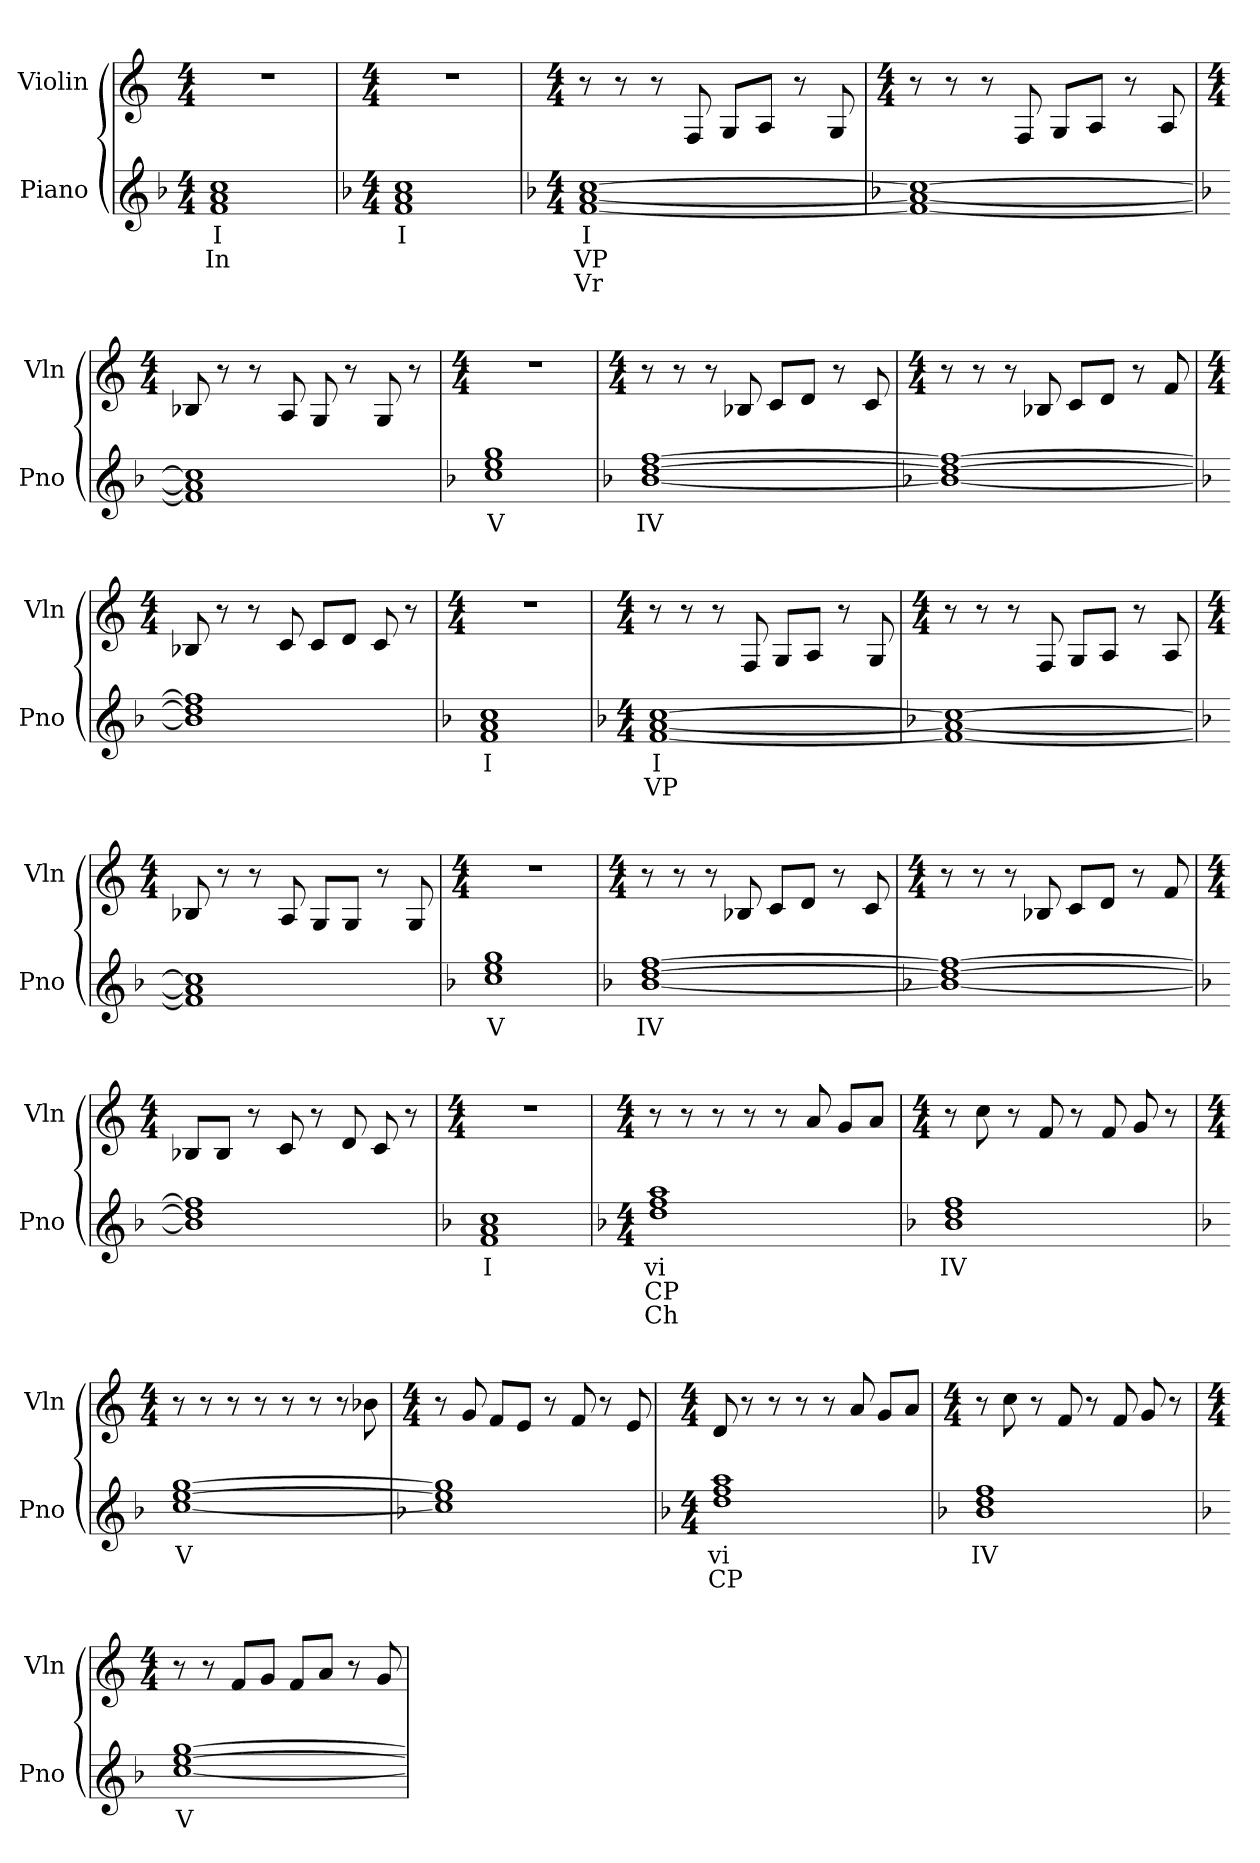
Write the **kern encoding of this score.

**kern	**text	**text	**text	**kern
*part2	*part2	*part2	*part2	*part1
*staff2	*staff2	*staff2	*staff2	*staff1
*I"Piano	*	*	*	*I"Violin
*I'Pno	*	*	*	*I'Vln
*k[b-]	*	*	*	*
*F:	*	*	*	*
*M4/4	*	*	*	*M4/4
=	=	=	=	=
1f 1a 1cc	I	In	.	1r
=	=	=	=	=
*k[b-]	*	*	*	*
*F:	*	*	*	*
*M4/4	*	*	*	*M4/4
1f 1a 1cc	I	.	.	1r
=	=	=	=	=
*k[b-]	*	*	*	*
*F:	*	*	*	*
*M4/4	*	*	*	*M4/4
[1f [1a [1cc	I	VP	Vr	8r
.	.	.	.	8r
.	.	.	.	8r
.	.	.	.	8F
.	.	.	.	8GL
.	.	.	.	8AJ
.	.	.	.	8r
.	.	.	.	8G
=	=	=	=	=
*k[b-]	*	*	*	*
*F:	*	*	*	*
*	*	*	*	*M4/4
1f_ 1a_ 1cc_	.	.	.	8r
.	.	.	.	8r
.	.	.	.	8r
.	.	.	.	8F
.	.	.	.	8GL
.	.	.	.	8AJ
.	.	.	.	8r
.	.	.	.	8A
=	=	=	=	=
*k[b-]	*	*	*	*
*F:	*	*	*	*
*	*	*	*	*M4/4
1f] 1a] 1cc]	.	.	.	8B-X
.	.	.	.	8r
.	.	.	.	8r
.	.	.	.	8A
.	.	.	.	8G
.	.	.	.	8r
.	.	.	.	8G
.	.	.	.	8r
=	=	=	=	=
*k[b-]	*	*	*	*
*F:	*	*	*	*
*	*	*	*	*M4/4
1cc 1ee 1gg	V	.	.	1r
=	=	=	=	=
*k[b-]	*	*	*	*
*F:	*	*	*	*
*	*	*	*	*M4/4
[1b- [1dd [1ff	IV	.	.	8r
.	.	.	.	8r
.	.	.	.	8r
.	.	.	.	8B-X
.	.	.	.	8cL
.	.	.	.	8dJ
.	.	.	.	8r
.	.	.	.	8c
=	=	=	=	=
*k[b-]	*	*	*	*
*F:	*	*	*	*
*	*	*	*	*M4/4
1b-_ 1dd_ 1ff_	.	.	.	8r
.	.	.	.	8r
.	.	.	.	8r
.	.	.	.	8B-X
.	.	.	.	8cL
.	.	.	.	8dJ
.	.	.	.	8r
.	.	.	.	8f
=	=	=	=	=
*k[b-]	*	*	*	*
*F:	*	*	*	*
*	*	*	*	*M4/4
1b-] 1dd] 1ff]	.	.	.	8B-X
.	.	.	.	8r
.	.	.	.	8r
.	.	.	.	8c
.	.	.	.	8cL
.	.	.	.	8dJ
.	.	.	.	8c
.	.	.	.	8r
=	=	=	=	=
*k[b-]	*	*	*	*
*F:	*	*	*	*
*	*	*	*	*M4/4
1f 1a 1cc	I	.	.	1r
=	=	=	=	=
*k[b-]	*	*	*	*
*F:	*	*	*	*
*M4/4	*	*	*	*M4/4
[1f [1a [1cc	I	VP	.	8r
.	.	.	.	8r
.	.	.	.	8r
.	.	.	.	8F
.	.	.	.	8GL
.	.	.	.	8AJ
.	.	.	.	8r
.	.	.	.	8G
=	=	=	=	=
*k[b-]	*	*	*	*
*F:	*	*	*	*
*	*	*	*	*M4/4
1f_ 1a_ 1cc_	.	.	.	8r
.	.	.	.	8r
.	.	.	.	8r
.	.	.	.	8F
.	.	.	.	8GL
.	.	.	.	8AJ
.	.	.	.	8r
.	.	.	.	8A
=	=	=	=	=
*k[b-]	*	*	*	*
*F:	*	*	*	*
*	*	*	*	*M4/4
1f] 1a] 1cc]	.	.	.	8B-X
.	.	.	.	8r
.	.	.	.	8r
.	.	.	.	8A
.	.	.	.	8GL
.	.	.	.	8GJ
.	.	.	.	8r
.	.	.	.	8G
=	=	=	=	=
*k[b-]	*	*	*	*
*F:	*	*	*	*
*	*	*	*	*M4/4
1cc 1ee 1gg	V	.	.	1r
=	=	=	=	=
*k[b-]	*	*	*	*
*F:	*	*	*	*
*	*	*	*	*M4/4
[1b- [1dd [1ff	IV	.	.	8r
.	.	.	.	8r
.	.	.	.	8r
.	.	.	.	8B-X
.	.	.	.	8cL
.	.	.	.	8dJ
.	.	.	.	8r
.	.	.	.	8c
=	=	=	=	=
*k[b-]	*	*	*	*
*F:	*	*	*	*
*	*	*	*	*M4/4
1b-_ 1dd_ 1ff_	.	.	.	8r
.	.	.	.	8r
.	.	.	.	8r
.	.	.	.	8B-X
.	.	.	.	8cL
.	.	.	.	8dJ
.	.	.	.	8r
.	.	.	.	8f
=	=	=	=	=
*k[b-]	*	*	*	*
*F:	*	*	*	*
*	*	*	*	*M4/4
1b-] 1dd] 1ff]	.	.	.	8B-XL
.	.	.	.	8B-J
.	.	.	.	8r
.	.	.	.	8c
.	.	.	.	8r
.	.	.	.	8d
.	.	.	.	8c
.	.	.	.	8r
=	=	=	=	=
*k[b-]	*	*	*	*
*F:	*	*	*	*
*	*	*	*	*M4/4
1f 1a 1cc	I	.	.	1r
=	=	=	=	=
*k[b-]	*	*	*	*
*F:	*	*	*	*
*M4/4	*	*	*	*M4/4
1dd 1ff 1aa	vi	CP	Ch	8r
.	.	.	.	8r
.	.	.	.	8r
.	.	.	.	8r
.	.	.	.	8r
.	.	.	.	8a
.	.	.	.	8gL
.	.	.	.	8aJ
=	=	=	=	=
*k[b-]	*	*	*	*
*F:	*	*	*	*
*	*	*	*	*M4/4
1b- 1dd 1ff	IV	.	.	8r
.	.	.	.	8cc
.	.	.	.	8r
.	.	.	.	8f
.	.	.	.	8r
.	.	.	.	8f
.	.	.	.	8g
.	.	.	.	8r
=	=	=	=	=
*k[b-]	*	*	*	*
*F:	*	*	*	*
*	*	*	*	*M4/4
[1cc [1ee [1gg	V	.	.	8r
.	.	.	.	8r
.	.	.	.	8r
.	.	.	.	8r
.	.	.	.	8r
.	.	.	.	8r
.	.	.	.	8r
.	.	.	.	8b-X
=	=	=	=	=
*k[b-]	*	*	*	*
*F:	*	*	*	*
*	*	*	*	*M4/4
1cc] 1ee] 1gg]	.	.	.	8r
.	.	.	.	8g
.	.	.	.	8fL
.	.	.	.	8eJ
.	.	.	.	8r
.	.	.	.	8f
.	.	.	.	8r
.	.	.	.	8e
=	=	=	=	=
*k[b-]	*	*	*	*
*F:	*	*	*	*
*M4/4	*	*	*	*M4/4
1dd 1ff 1aa	vi	CP	.	8d
.	.	.	.	8r
.	.	.	.	8r
.	.	.	.	8r
.	.	.	.	8r
.	.	.	.	8a
.	.	.	.	8gL
.	.	.	.	8aJ
=	=	=	=	=
*k[b-]	*	*	*	*
*F:	*	*	*	*
*	*	*	*	*M4/4
1b- 1dd 1ff	IV	.	.	8r
.	.	.	.	8cc
.	.	.	.	8r
.	.	.	.	8f
.	.	.	.	8r
.	.	.	.	8f
.	.	.	.	8g
.	.	.	.	8r
=	=	=	=	=
*k[b-]	*	*	*	*
*F:	*	*	*	*
*	*	*	*	*M4/4
[1cc [1ee [1gg	V	.	.	8r
.	.	.	.	8r
.	.	.	.	8fL
.	.	.	.	8gJ
.	.	.	.	8fL
.	.	.	.	8aJ
.	.	.	.	8r
.	.	.	.	8g
=	=	=	=	=
*-	*-	*-	*-	*-
